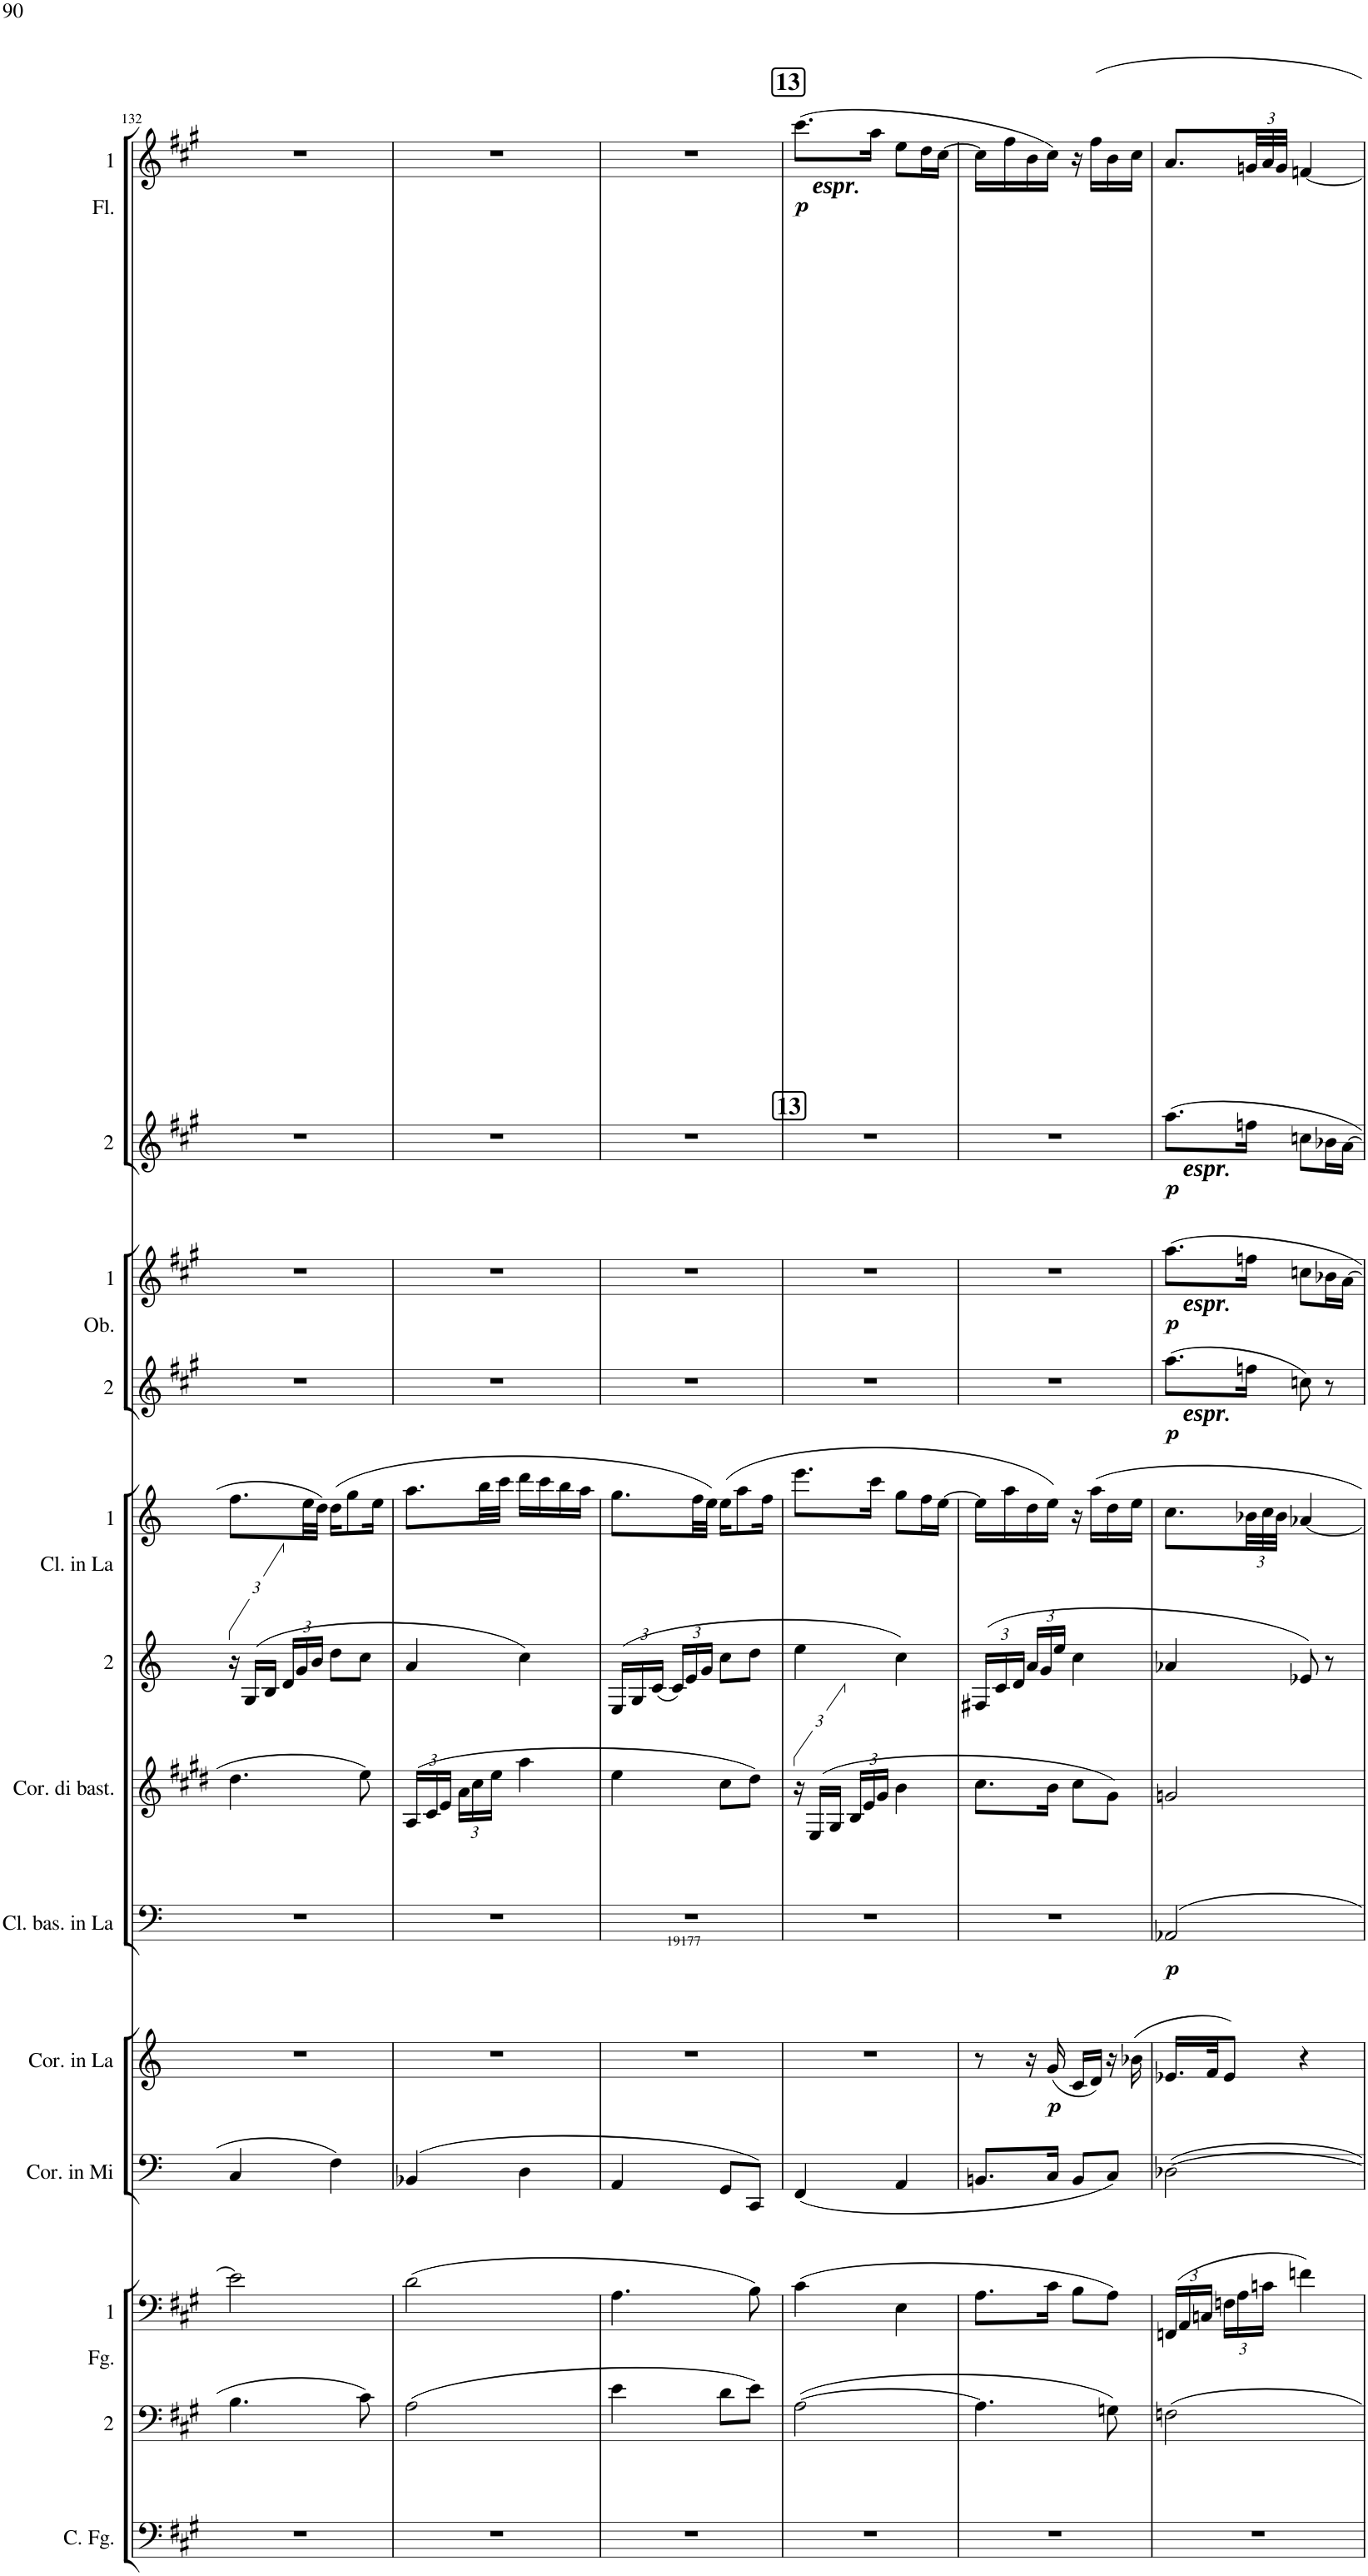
**kern	**kern	**kern	**kern	**kern	**dynam	**kern	**dynam	**kern	**kern	**kern	**kern	**dynam	**kern	**dynam	**kern	**dynam	**kern	**dynam
*part13	*part12	*part11	*part10	*part9	*part9	*part8	*part8	*part7	*part6	*part5	*part4	*part4	*part3	*part3	*part2	*part2	*part1	*part1
*staff13	*staff12	*staff11	*staff10	*staff9	*staff9	*staff8	*staff8	*staff7	*staff6	*staff5	*staff4	*staff4	*staff3	*staff3	*staff2	*staff2	*staff1	*staff1
*I"Contrafagotto	*I"2	*I"1  Fagotti	*I"Corno in Mi	*I"Corno in La	*	*I"Clarinetto basso in La	*	*I"Corno di bassetto	*I"2	*I"1  Clarinetti in La	*I"2	*	*I"1  Oboi	*	*I"2	*	*I"1  Flauti	*
*I'C. Fg.	*	*I'1  Fg.	*I'Cor. in Mi	*I'Cor. in La	*	*I'Cl. bas. in La	*	*I'Cor. di bast.	*	*I'1  Cl. in La	*	*	*I'1  Ob.	*	*	*	*I'1  Fl.	*
!!LO:PB:g=z
*clefF4	*clefF4	*clefF4	*clefF4	*clefG2	*	*clefF4	*	*clefG2	*clefG2	*clefG2	*clefG2	*	*clefG2	*	*clefG2	*	*clefG2	*
*Trd7c12	*	*	*Trd5c8	*Trd2c3	*	*Trd2c3	*	*Trd4c7	*Trd2c3	*Trd2c3	*	*	*	*	*	*	*	*
*k[f#c#g#]	*k[f#c#g#]	*k[f#c#g#]	*k[]	*k[]	*	*k[]	*	*k[f#c#g#d#]	*k[]	*k[]	*k[f#c#g#]	*	*k[f#c#g#]	*	*k[f#c#g#]	*	*k[f#c#g#]	*
*M4/8	*M4/8	*M4/8	*M4/8	*M4/8	*	*M4/8	*	*M4/8	*M4/8	*M4/8	*M4/8	*	*M4/8	*	*M4/8	*	*M4/8	*
=132	=132	=132	=132	=132	=132	=132	=132	=132	=132	=132	=132	=132	=132	=132	=132	=132	=132	=132
2r	4.B\	2e\]	4C/	2r	.	2r	.	4.dd#\	24r	8.ff\L	2r	.	2r	.	2r	.	2r	.
.	.	.	.	.	.	.	.	.	(24G/LL	.	.	.	.	.	.	.	.	.
.	.	.	.	.	.	.	.	.	24B/JJ	.	.	.	.	.	.	.	.	.
*	*	*	*	*	*	*	*	*	*Xbrackettup	*	*	*	*	*	*	*	*	*
.	.	.	.	.	.	.	.	.	24d/LL	.	.	.	.	.	.	.	.	.
.	.	.	.	.	.	.	.	.	24g/	.	.	.	.	.	.	.	.	.
.	.	.	.	.	.	.	.	.	.	32ee\LL	.	.	.	.	.	.	.	.
.	.	.	.	.	.	.	.	.	24b/JJ	.	.	.	.	.	.	.	.	.
.	.	.	.	.	.	.	.	.	.	32dd\JJJ	.	.	.	.	.	.	.	.
.	.	.	4F\	.	.	.	.	.	8dd\L	(16dd\KL	.	.	.	.	.	.	.	.
.	.	.	.	.	.	.	.	.	.	8gg\	.	.	.	.	.	.	.	.
.	8c#\	.	.	.	.	.	.	8ee\	8cc\J	.	.	.	.	.	.	.	.	.
.	.	.	.	.	.	.	.	.	.	16ee\Jk	.	.	.	.	.	.	.	.
=133	=133	=133	=133	=133	=133	=133	=133	=133	=133	=133	=133	=133	=133	=133	=133	=133	=133	=133
*	*	*	*	*	*	*	*	*Xbrackettup	*	*	*	*	*	*	*	*	*	*
2r	(2A\	(2d\	(4BB-X/	2r	.	2r	.	(24A/LL	4a/	8.aa\L	2r	.	2r	.	2r	.	2r	.
.	.	.	.	.	.	.	.	24c#/	.	.	.	.	.	.	.	.	.	.
.	.	.	.	.	.	.	.	24e/JJ	.	.	.	.	.	.	.	.	.	.
.	.	.	.	.	.	.	.	24a\LL	.	.	.	.	.	.	.	.	.	.
.	.	.	.	.	.	.	.	24cc#\	.	.	.	.	.	.	.	.	.	.
.	.	.	.	.	.	.	.	.	.	32bb\LL	.	.	.	.	.	.	.	.
.	.	.	.	.	.	.	.	24ee\JJ	.	.	.	.	.	.	.	.	.	.
.	.	.	.	.	.	.	.	.	.	32ccc\JJJ	.	.	.	.	.	.	.	.
.	.	.	4D\	.	.	.	.	4aa\	4cc\)	16ddd\LL	.	.	.	.	.	.	.	.
.	.	.	.	.	.	.	.	.	.	16ccc\	.	.	.	.	.	.	.	.
.	.	.	.	.	.	.	.	.	.	16bb\	.	.	.	.	.	.	.	.
.	.	.	.	.	.	.	.	.	.	16aa\JJ	.	.	.	.	.	.	.	.
=134	=134	=134	=134	=134	=134	=134	=134	=134	=134	=134	=134	=134	=134	=134	=134	=134	=134	=134
2r	4e\	4.A\	4AA/	2r	.	2r	.	4ee\	(24E/LL	8.gg\L	2r	.	2r	.	2r	.	2r	.
.	.	.	.	.	.	.	.	.	24G/	.	.	.	.	.	.	.	.	.
.	.	.	.	.	.	.	.	.	(24c/JJ	.	.	.	.	.	.	.	.	.
.	.	.	.	.	.	.	.	.	24c/LL)	.	.	.	.	.	.	.	.	.
.	.	.	.	.	.	.	.	.	24e/	.	.	.	.	.	.	.	.	.
.	.	.	.	.	.	.	.	.	.	32ff\LL	.	.	.	.	.	.	.	.
.	.	.	.	.	.	.	.	.	24g/JJ	.	.	.	.	.	.	.	.	.
.	.	.	.	.	.	.	.	.	.	32ee\JJJ)	.	.	.	.	.	.	.	.
.	8d\L	.	8GG/L	.	.	.	.	8cc#\L	8cc\L	(16ee\KL	.	.	.	.	.	.	.	.
.	.	.	.	.	.	.	.	.	.	8aa\	.	.	.	.	.	.	.	.
.	8e\J)	8B\)	8CC/J)	.	.	.	.	8dd#\J)	8dd\J	.	.	.	.	.	.	.	.	.
.	.	.	.	.	.	.	.	.	.	16ff\Jk	.	.	.	.	.	.	.	.
!!LO:REH:place=s1:b:B:cj:fs=14:t=13
!!LO:REH:place=s1:a:B:cj:fs=14:t=13
=135	=135	=135	=135	=135	=135	=135	=135	=135	=135	=135	=135	=135	=135	=135	=135	=135	=135	=135
*	*	*	*	*	*	*	*	*brackettup	*	*	*	*	*	*	*	*	*	*
!	!	!	!	!	!	!	!	!	!	!	!	!	!	!	!	!	!LO:TX:b:Bi:t=espr	!
!	!	!	!	!	!	!	!	!	!	!	!	!	!	!	!	!	!LO:TX:b:t=.	!
!	!	!	!	!	!	!	!	!	!	!	!	!	!	!	!	!	!	!LO:DY:b
2r	([2A\	(4c#\	(4FF/	2r	.	2r	.	24r	4ee\	8.eee\L	2r	.	2r	.	2r	.	(8.ccc#\L	p
.	.	.	.	.	.	.	.	(24E/LL	.	.	.	.	.	.	.	.	.	.
.	.	.	.	.	.	.	.	24G#/JJ	.	.	.	.	.	.	.	.	.	.
*	*	*	*	*	*	*	*	*Xbrackettup	*	*	*	*	*	*	*	*	*	*
.	.	.	.	.	.	.	.	24B/LL	.	.	.	.	.	.	.	.	.	.
.	.	.	.	.	.	.	.	24e/	.	.	.	.	.	.	.	.	.	.
.	.	.	.	.	.	.	.	.	.	16ccc\Jk	.	.	.	.	.	.	16aa\Jk	.
.	.	.	.	.	.	.	.	24g#/JJ	.	.	.	.	.	.	.	.	.	.
.	.	4E\	4AA/	.	.	.	.	4b\	4cc\)	8gg\L	.	.	.	.	.	.	8ee\L	.
.	.	.	.	.	.	.	.	.	.	16ff\L	.	.	.	.	.	.	16dd\L	.
.	.	.	.	.	.	.	.	.	.	[16ee\JJ	.	.	.	.	.	.	[16cc#\JJ	.
=136	=136	=136	=136	=136	=136	=136	=136	=136	=136	=136	=136	=136	=136	=136	=136	=136	=136	=136
2r	4.A\]	8.A\L	8.BBn/L	8r	.	2r	.	8.cc#\L	(24F#X/LL	16ee\LL]	2r	.	2r	.	2r	.	16cc#\LL]	.
.	.	.	.	.	.	.	.	.	24c/	.	.	.	.	.	.	.	.	.
.	.	.	.	.	.	.	.	.	.	16aa\	.	.	.	.	.	.	16ff#\	.
.	.	.	.	.	.	.	.	.	24d/JJ	.	.	.	.	.	.	.	.	.
.	.	.	.	16r	.	.	.	.	24a/LL	16dd\	.	.	.	.	.	.	16b\	.
.	.	.	.	.	.	.	.	.	24g/	.	.	.	.	.	.	.	.	.
!	!	!	!	!	!LO:DY:b	!	!	!	!	!	!	!	!	!	!	!	!	!
.	.	16c#\Jk	16C/Jk	(16g/	p	.	.	16b\Jk	.	16ee\JJ)	.	.	.	.	.	.	16cc#\JJ)	.
.	.	.	.	.	.	.	.	.	24ee/JJ	.	.	.	.	.	.	.	.	.
.	.	8B\L	8BB/L	16c/LL	.	.	.	8cc#\L	4cc\	16r	.	.	.	.	.	.	16r	.
.	.	.	.	16d/JJ)	.	.	.	.	.	16aa\LL	.	.	.	.	.	.	16ff#\LL	.
.	8Gn\)	8A\J)	8C/J)	16r	.	.	.	8g#\J)	.	16dd\	.	.	.	.	.	.	16b\	.
.	.	.	.	(16b-X\	.	.	.	.	.	16ee\JJ	.	.	.	.	.	.	16cc#\JJ	.
=137	=137	=137	=137	=137	=137	=137	=137	=137	=137	=137	=137	=137	=137	=137	=137	=137	=137	=137
*	*	*Xbrackettup	*	*	*	*	*	*	*	*	*	*	*	*	*	*	*	*
!	!	!	!	!	!	!	!	!	!	!	!	!	!	!	!LO:TX:b:Bi:t=espr	!	!	!
!	!	!	!	!	!	!	!	!	!	!	!	!	!	!	!LO:TX:b:t=.	!	!	!
!	!	!	!	!	!	!	!	!	!	!	!	!	!LO:TX:b:Bi:t=espr	!	!	!	!	!
!	!	!	!	!	!	!	!	!	!	!	!	!	!LO:TX:b:t=.	!	!	!	!	!
!	!	!	!	!	!	!	!	!	!	!	!LO:TX:b:Bi:t=espr	!	!	!	!	!	!	!
!	!	!	!	!	!	!	!	!	!	!	!LO:TX:b:t=.	!	!	!	!	!	!	!
!	!	!	!	!	!	!	!LO:DY:b	!	!	!	!	!LO:DY:b	!	!LO:DY:b	!	!LO:DY:b	!	!
2r	2Fn\	(24FFn/LL	[2D-X\	16.e-X/LL	.	2AA-X/	p	2gn/	4a-X/	8.cc\L	(8.aa\L	p	8.aa\L	p	8.aa\L	p	8.a/L	.
.	.	24AA/	.	.	.	.	.	.	.	.	.	.	.	.	.	.	.	.
.	.	24Cn/JJ	.	.	.	.	.	.	.	.	.	.	.	.	.	.	.	.
.	.	.	.	32f/JK	.	.	.	.	.	.	.	.	.	.	.	.	.	.
.	.	24Fn\LL	.	8e-/J)	.	.	.	.	.	.	.	.	.	.	.	.	.	.
.	.	24A\	.	.	.	.	.	.	.	.	.	.	.	.	.	.	.	.
*	*	*	*	*	*	*	*	*	*	*Xbrackettup	*	*	*	*	*	*	*Xbrackettup	*
.	.	.	.	.	.	.	.	.	.	48b-X\LL	16ffn\Jk	.	16ffn\Jk	.	16ffn\Jk	.	48gn/LL	.
.	.	24cn\JJ	.	.	.	.	.	.	.	48cc\	.	.	.	.	.	.	48a/	.
.	.	.	.	.	.	.	.	.	.	48b-\JJJ	.	.	.	.	.	.	48g/JJJ	.
.	.	4fn\)	.	4r	.	.	.	.	8e-X/)	[4a-X/	8ccn\)	.	8ccn\L	.	8ccn\L	.	[4fn/	.
.	.	.	.	.	.	.	.	.	8r	.	8r	.	16b-X\L	.	16b-X\L	.	.	.
.	.	.	.	.	.	.	.	.	.	.	.	.	[16a\JJ	.	[16a\JJ	.	.	.
=	=	=	=	=	=	=	=	=	=	=	=	=	=	=	=	=	=	=
*-	*-	*-	*-	*-	*-	*-	*-	*-	*-	*-	*-	*-	*-	*-	*-	*-	*-	*-
